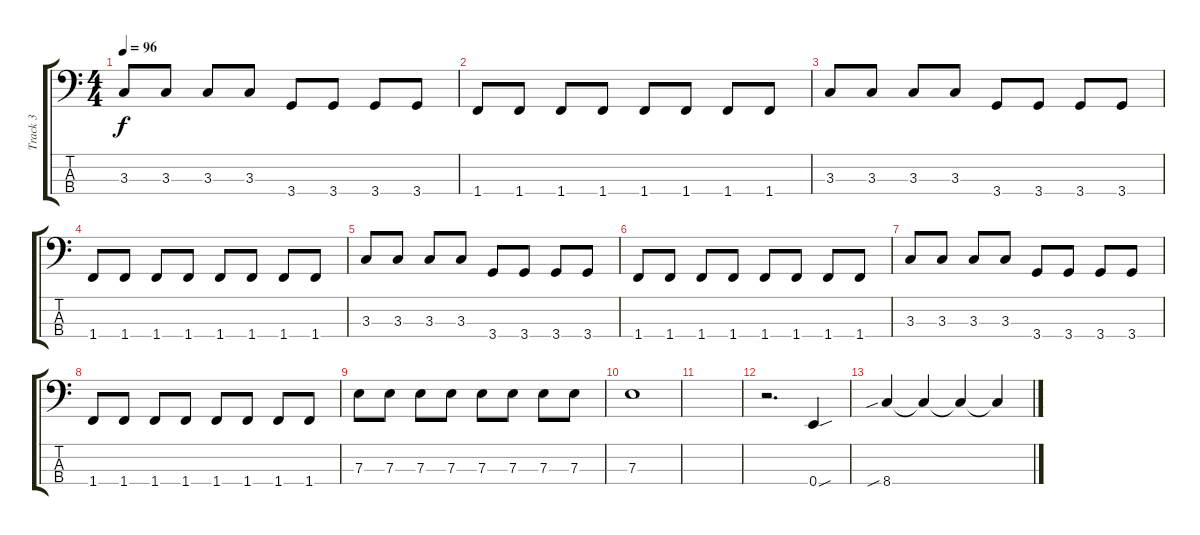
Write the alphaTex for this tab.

\track ("Track 3" "Track 3") {instrument electricbasspick}
\staff {score tabs}
\tuning (G2 D2 A1 E1) {hide}
\ts (4 4)
\tempo 96
\clef f4
\ks c
3.3.8{dy f} 3.3.8 3.3.8 3.3.8 3.4.8 3.4.8 3.4.8 3.4.8 |
1.4.8 1.4.8 1.4.8 1.4.8 1.4.8 1.4.8 1.4.8 1.4.8 |
3.3.8 3.3.8 3.3.8 3.3.8 3.4.8 3.4.8 3.4.8 3.4.8 |
1.4.8 1.4.8 1.4.8 1.4.8 1.4.8 1.4.8 1.4.8 1.4.8 |
3.3.8 3.3.8 3.3.8 3.3.8 3.4.8 3.4.8 3.4.8 3.4.8 |
1.4.8 1.4.8 1.4.8 1.4.8 1.4.8 1.4.8 1.4.8 1.4.8 |
3.3.8 3.3.8 3.3.8 3.3.8 3.4.8 3.4.8 3.4.8 3.4.8 |
1.4.8 1.4.8 1.4.8 1.4.8 1.4.8 1.4.8 1.4.8 1.4.8 |
7.3.8 7.3.8 7.3.8 7.3.8 7.3.8 7.3.8 7.3.8 7.3.8 |
7.3.1 |
|
r.2{d} 0.4{sou}.4 |
8.4{sib}.4 8.4{t}.4 8.4{t}.4 8.4{t}.4
